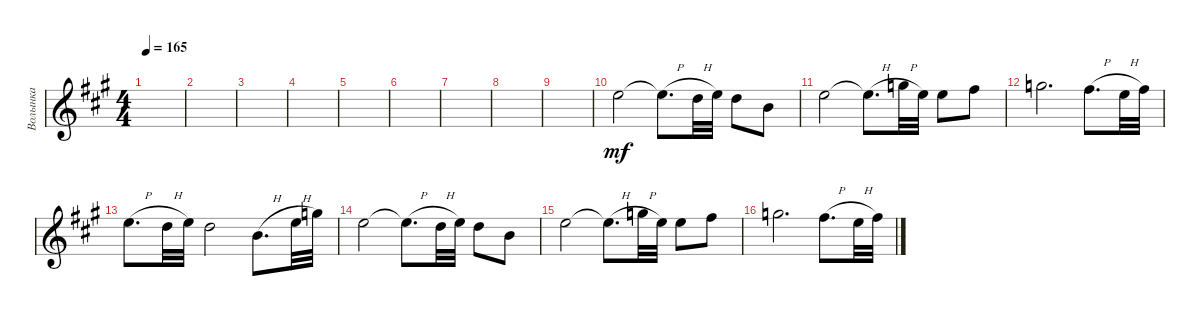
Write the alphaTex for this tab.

\track ("Волынка" "Волынка") {instrument bassoon}
\staff {score}
\tuning (E4 B3 G3 D3 A2 B1) {hide}
\ts (4 4)
\tempo 165
\clef g2
\ks f#minor
|
|
|
|
|
|
|
|
|
12.1.2{dy mf} 12.1{h t}.8{d} 10.1{h}.32 12.1.32 10.1.8 7.1.8 |
12.1.2 12.1{h t}.8{d} 15.1{h}.32 12.1.32 12.1.8 14.1.8 |
15.1.2{d} 14.1{h}.8{d} 12.1{h}.32 14.1.32 |
12.1{h}.8{d} 10.1{h}.32 12.1.32 10.1.2 7.1{h}.8{d} 12.1{h}.32 15.1.32 |
12.1.2 12.1{h t}.8{d} 10.1{h}.32 12.1.32 10.1.8 7.1.8 |
12.1.2 12.1{h t}.8{d} 15.1{h}.32 12.1.32 12.1.8 14.1.8 |
15.1.2{d} 14.1{h}.8{d} 12.1{h}.32 14.1.32
